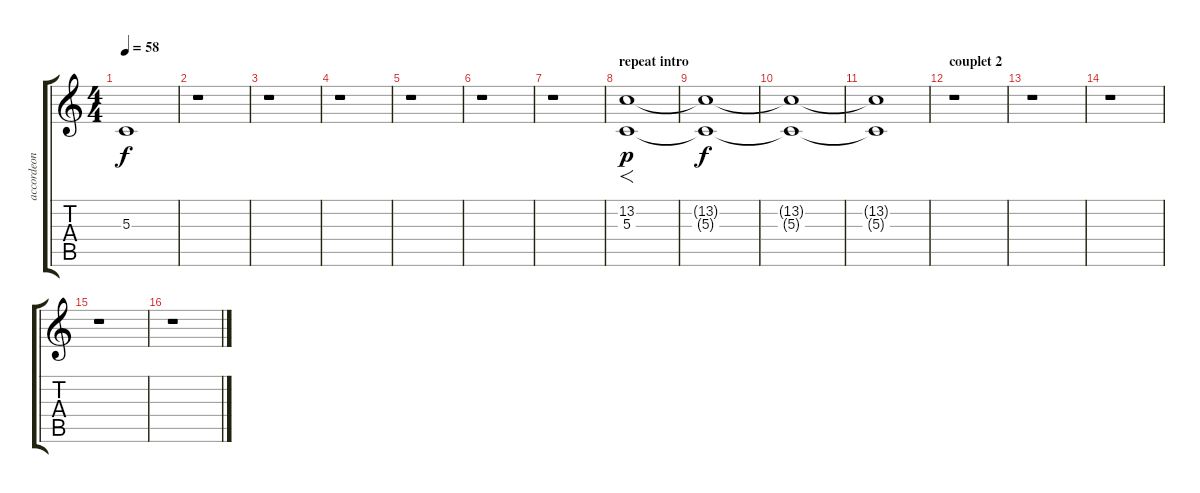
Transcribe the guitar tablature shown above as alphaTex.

\track ("accordeon" "accordeon") {instrument accordion}
\staff {score tabs}
\tuning (E4 B3 G3 D3 A2 E2) {hide}
\ts (4 4)
\tempo 58
\clef g2
\ks c
5.3{t}.1{dy f} |
r.1 |
r.1 |
r.1 |
r.1 |
r.1 |
r.1 |
\section ("" "repeat intro")
(13.2 5.3).1{f dy p} |
(13.2{t} 5.3{t}).1{dy f} |
(13.2{t} 5.3{t}).1 |
(13.2{t} 5.3{t}).1 |
\section ("" "couplet 2")
r.1 |
r.1 |
r.1 |
r.1 |
r.1
